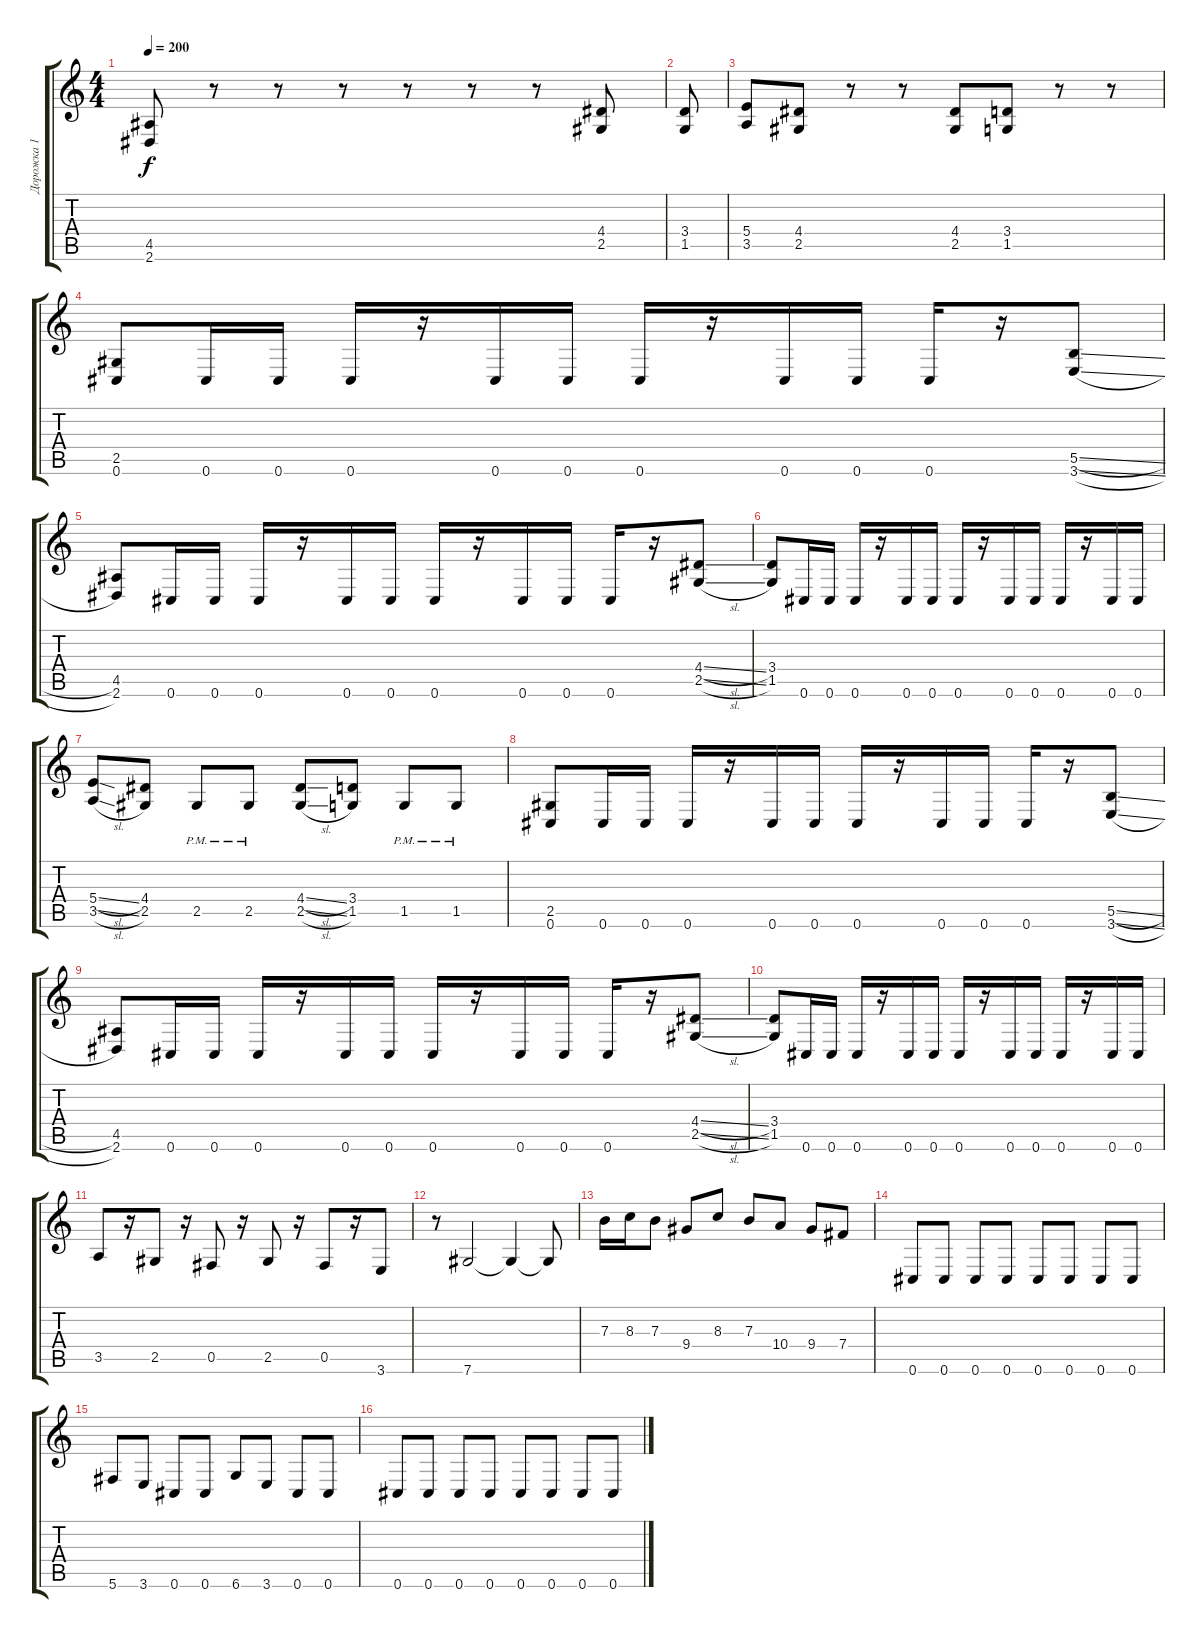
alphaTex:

\track ("Дорожка 1" "Дорожка 1") {instrument distortionguitar}
\staff {score tabs}
\tuning (Db4 Ab3 E3 B2 Gb2 Db2) {hide}
\ts (4 4)
\tempo 200
\clef g2
\ks c
(4.5 2.6).8{dy f} r.8 r.8 r.8 r.8 r.8 r.8 (4.4 2.5).8 |
(3.4 1.5).8 |
(5.4 3.5).8 (4.4 2.5).8 r.8 r.8 (4.4 2.5).8 (3.4 1.5).8 r.8 r.8 |
(2.5 0.6).8 0.6.16 0.6.16 0.6.16 r.16 0.6.16 0.6.16 0.6.16 r.16 0.6.16 0.6.16 0.6.16 r.16 (5.5{sl} 3.6{sl}).8 |
(4.5 2.6).8 0.6.16 0.6.16 0.6.16 r.16 0.6.16 0.6.16 0.6.16 r.16 0.6.16 0.6.16 0.6.16 r.16 (4.4{sl} 2.5{sl}).8 |
(3.4 1.5).8 0.6.16 0.6.16 0.6.16 r.16 0.6.16 0.6.16 0.6.16 r.16 0.6.16 0.6.16 0.6.16 r.16 0.6.16 0.6.16 |
(5.4{sl} 3.5{sl}).8 (4.4 2.5).8 2.5{pm}.8 2.5{pm}.8 (4.4{sl} 2.5{sl}).8 (3.4 1.5).8 1.5{pm}.8 1.5{pm}.8 |
(2.5 0.6).8 0.6.16 0.6.16 0.6.16 r.16 0.6.16 0.6.16 0.6.16 r.16 0.6.16 0.6.16 0.6.16 r.16 (5.5{sl} 3.6{sl}).8 |
(4.5 2.6).8 0.6.16 0.6.16 0.6.16 r.16 0.6.16 0.6.16 0.6.16 r.16 0.6.16 0.6.16 0.6.16 r.16 (4.4{sl} 2.5{sl}).8 |
(3.4 1.5).8 0.6.16 0.6.16 0.6.16 r.16 0.6.16 0.6.16 0.6.16 r.16 0.6.16 0.6.16 0.6.16 r.16 0.6.16 0.6.16 |
3.5.8 r.16 2.5.8 r.16 0.5.8 r.16 2.5.8 r.16 0.5.8 r.16 3.6.8 |
r.8 7.6.2 7.6{t}.4 7.6{t}.8 |
7.3.16 8.3.16 7.3.8 9.4.8 8.3.8 7.3.8 10.4.8 9.4.8 7.4.8 |
0.6.8 0.6.8 0.6.8 0.6.8 0.6.8 0.6.8 0.6.8 0.6.8 |
5.6.8 3.6.8 0.6.8 0.6.8 6.6.8 3.6.8 0.6.8 0.6.8 |
0.6.8 0.6.8 0.6.8 0.6.8 0.6.8 0.6.8 0.6.8 0.6.8
